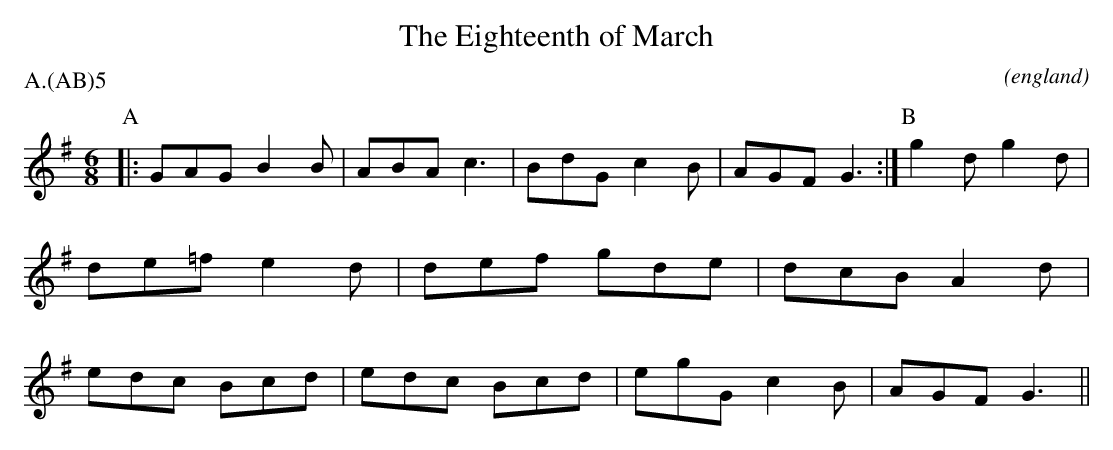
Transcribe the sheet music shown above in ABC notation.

X:1
T:The Eighteenth of March
O:england
M:6/8
C:
P:A.(AB)5
L:1/8
K:G
P:A
|:\
GAG  B2 B|ABA  c3|BdG c2 B|AGF G3:|\
P:B
g2 d g2 d|de=f e2 d|def gde|dcB A2 d|\
edc  Bcd|edc  Bcd|egG c2 B|AGF G3||
